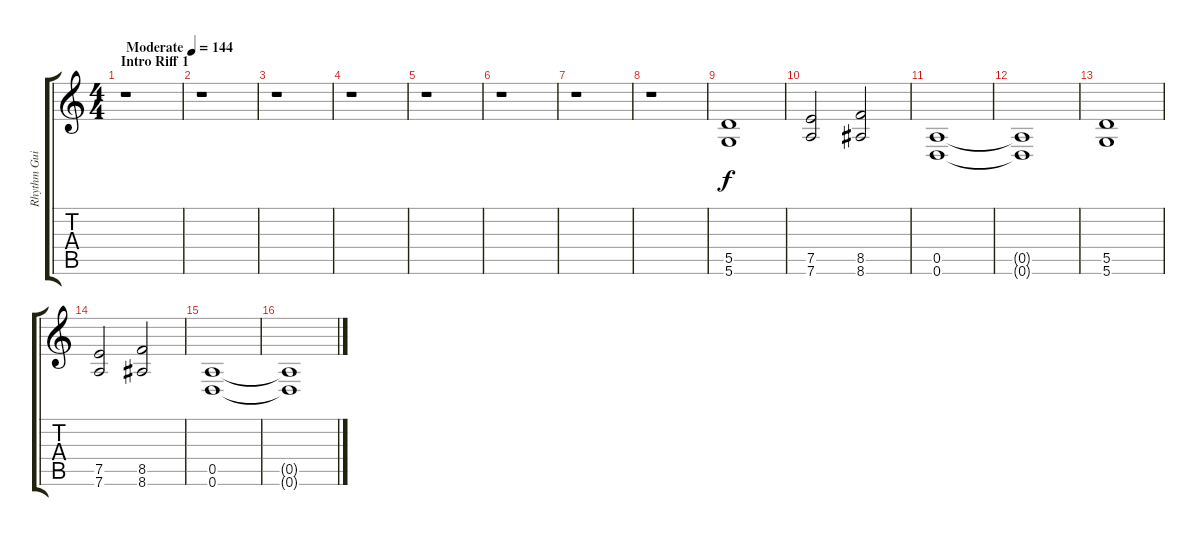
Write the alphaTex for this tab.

\track ("Rhythm Guitar R" "Rhythm Gui") {instrument distortionguitar}
\staff {score tabs}
\tuning (E4 B3 G3 D3 A2 D2) {hide}
\ts (4 4)
\section ("" "Intro Riff 1")
\tempo (144 "Moderate")
\clef g2
\ks c
r.1{dy f instrument distortionguitar} |
r.1 |
r.1 |
r.1 |
r.1 |
r.1 |
r.1 |
r.1 |
(5.5 5.6).1 |
(7.5 7.6).2 (8.5 8.6).2 |
(0.5 0.6).1 |
(0.5{t} 0.6{t}).1 |
(5.5 5.6).1 |
(7.5 7.6).2 (8.5 8.6).2 |
(0.5 0.6).1 |
(0.5{t} 0.6{t}).1
